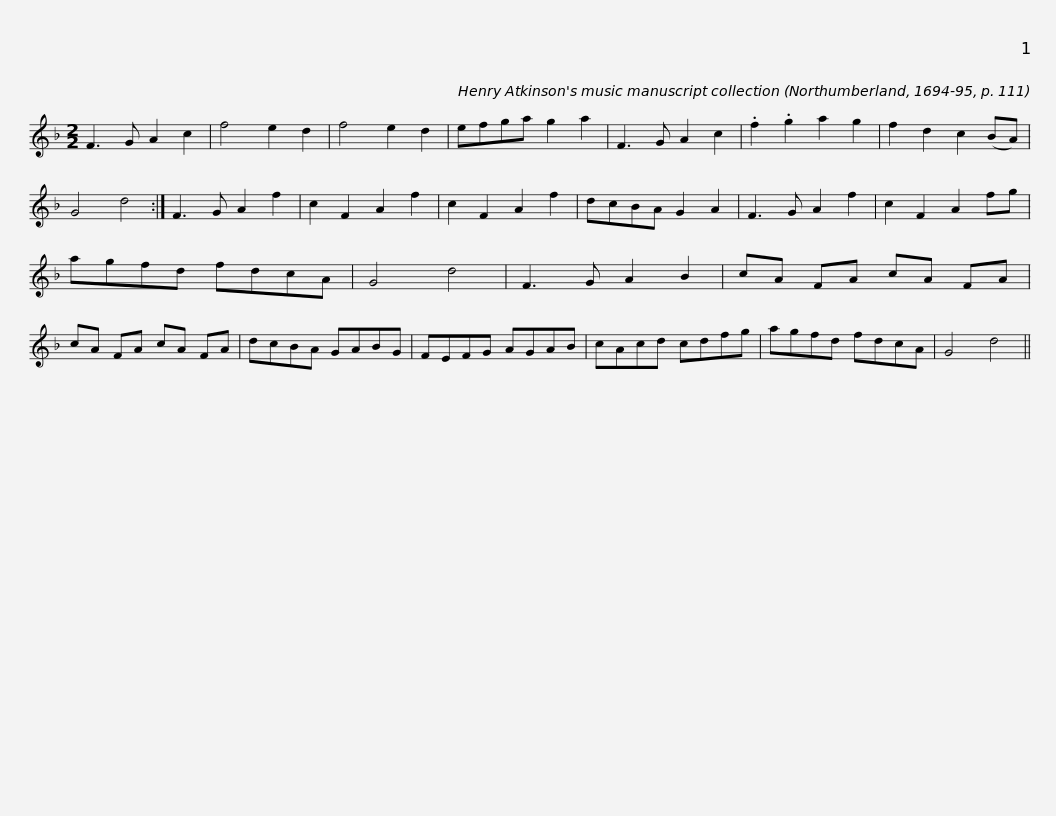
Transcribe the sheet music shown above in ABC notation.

X:1
L:1/8
M:2/2
I:linebreak $
K:F
V:1 treble
V:1
 F3 G A2 c2 | f4 e2 d2 | f4 e2 d2 | efga g2 a2 | F3 G A2 c2 | %5
 .f2 .g2 a2 g2 | f2 d2 c2 (BA) | G4 d4 :| F3 G A2 f2 |$ c2 F2 A2 f2 | %10
 c2 F2 A2 f2 | dcBA G2 A2 | F3 G A2 f2 | c2 F2 A2 fg | agfd fdcA | %15
 G4 d4 | F3 G A2 B2 |$ cA FA cA FA | cA FA cA FA | dcBA GABG | %20
 FEFG AGAB | cAcd cdfg |$ agfd fdcA | G4 d4 || %24
